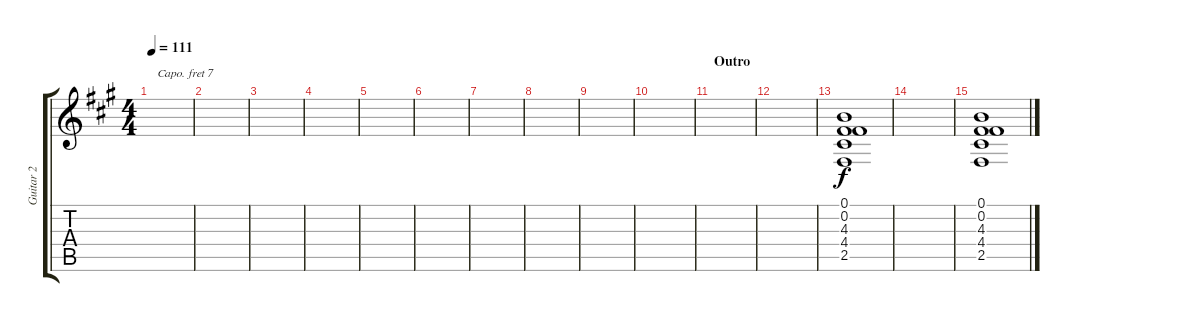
\track ("Guitar 2" "Guitar 2") {instrument pad2warm}
\staff {score tabs}
\capo 7
\tuning (E4 B3 G3 D3 A2 E2) {hide}
\ts (4 4)
\tempo 111
\clef g2
\ks a
|
|
|
|
|
|
|
|
|
|
\section ("" "Outro")
|
|
(0.1 0.2 4.3 4.4 2.5).1 |
|
(0.1 0.2 4.3 4.4 2.5).1
